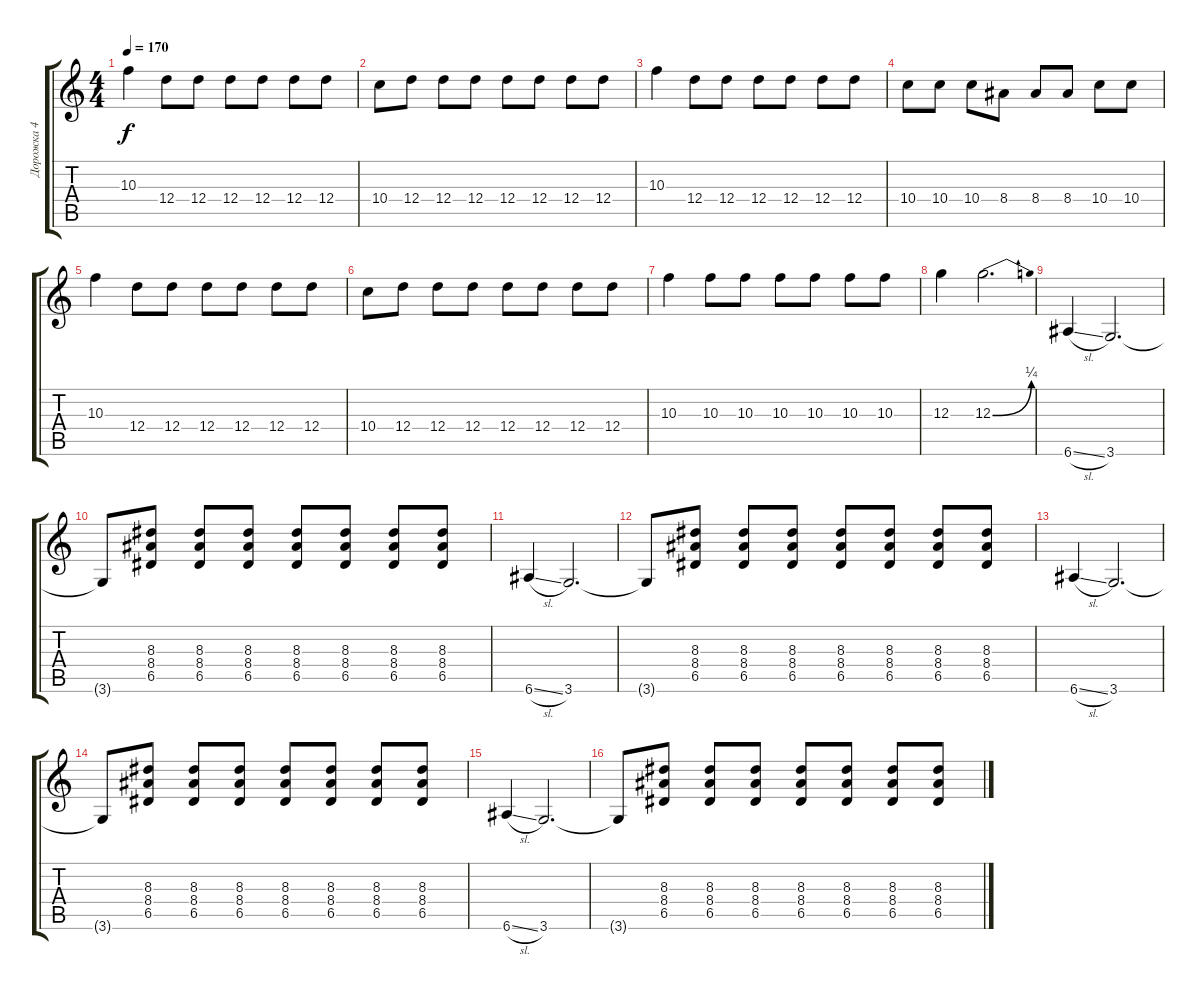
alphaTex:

\track ("Дорожка 4" "Дорожка 4") {instrument overdrivenguitar}
\staff {score tabs}
\tuning (E4 B3 G3 D3 A2 E2) {hide}
\ts (4 4)
\tempo 170
\clef g2
\ks c
10.3.4{dy f} 12.4.8 12.4.8 12.4.8 12.4.8 12.4.8 12.4.8 |
10.4.8 12.4.8 12.4.8 12.4.8 12.4.8 12.4.8 12.4.8 12.4.8 |
10.3.4 12.4.8 12.4.8 12.4.8 12.4.8 12.4.8 12.4.8 |
10.4.8 10.4.8 10.4.8 8.4.8 8.4.8 8.4.8 10.4.8 10.4.8 |
10.3.4 12.4.8 12.4.8 12.4.8 12.4.8 12.4.8 12.4.8 |
10.4.8 12.4.8 12.4.8 12.4.8 12.4.8 12.4.8 12.4.8 12.4.8 |
10.3.4 10.3.8 10.3.8 10.3.8 10.3.8 10.3.8 10.3.8 |
12.3.4 12.3{be (bend 0 0 60 1)}.2{d} |
6.6{sl}.4 3.6.2{d} |
3.6{t}.8 (8.3 8.4 6.5).8 (8.3 8.4 6.5).8 (8.3 8.4 6.5).8 (8.3 8.4 6.5).8 (8.3 8.4 6.5).8 (8.3 8.4 6.5).8 (8.3 8.4 6.5).8 |
6.6{sl}.4 3.6.2{d} |
3.6{t}.8 (8.3 8.4 6.5).8 (8.3 8.4 6.5).8 (8.3 8.4 6.5).8 (8.3 8.4 6.5).8 (8.3 8.4 6.5).8 (8.3 8.4 6.5).8 (8.3 8.4 6.5).8 |
6.6{sl}.4 3.6.2{d} |
3.6{t}.8 (8.3 8.4 6.5).8 (8.3 8.4 6.5).8 (8.3 8.4 6.5).8 (8.3 8.4 6.5).8 (8.3 8.4 6.5).8 (8.3 8.4 6.5).8 (8.3 8.4 6.5).8 |
6.6{sl}.4 3.6.2{d} |
3.6{t}.8 (8.3 8.4 6.5).8 (8.3 8.4 6.5).8 (8.3 8.4 6.5).8 (8.3 8.4 6.5).8 (8.3 8.4 6.5).8 (8.3 8.4 6.5).8 (8.3 8.4 6.5).8
